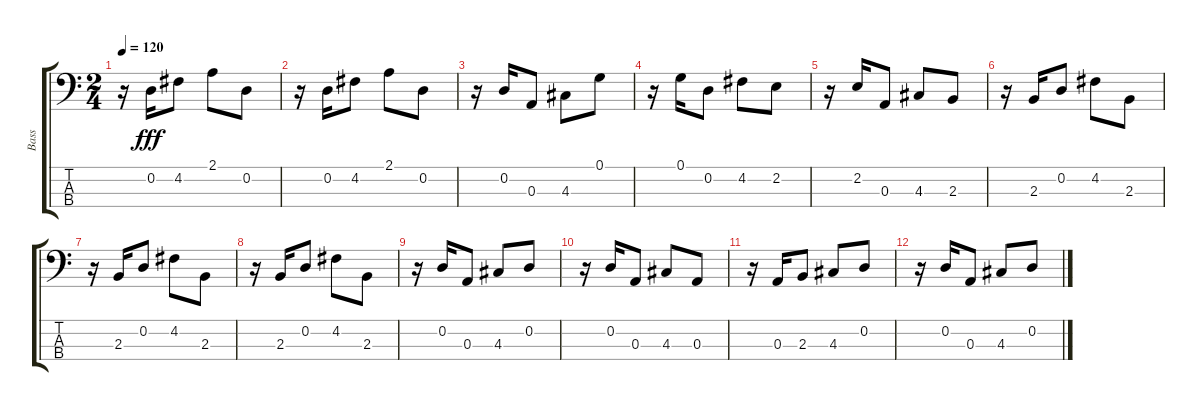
\track ("Bass" "Bass") {instrument slapbass1}
\staff {score tabs}
\tuning (G2 D2 A1 E1) {hide}
\ts (2 4)
\tempo 120
\clef f4
\ks c
r.16{dy fff} 0.2.16 4.2.8 2.1.8 0.2.8 |
r.16 0.2.16 4.2.8 2.1.8 0.2.8 |
r.16 0.2.16 0.3.8 4.3.8 0.1.8 |
r.16 0.1.16 0.2.8 4.2.8 2.2.8 |
r.16 2.2.16 0.3.8 4.3.8 2.3.8 |
r.16 2.3.16 0.2.8 4.2.8 2.3.8 |
r.16 2.3.16 0.2.8 4.2.8 2.3.8 |
r.16 2.3.16 0.2.8 4.2.8 2.3.8 |
r.16 0.2.16 0.3.8 4.3.8 0.2.8 |
r.16 0.2.16 0.3.8 4.3.8 0.3.8 |
r.16 0.3.16 2.3.8 4.3.8 0.2.8 |
r.16 0.2.16 0.3.8 4.3.8 0.2.8
